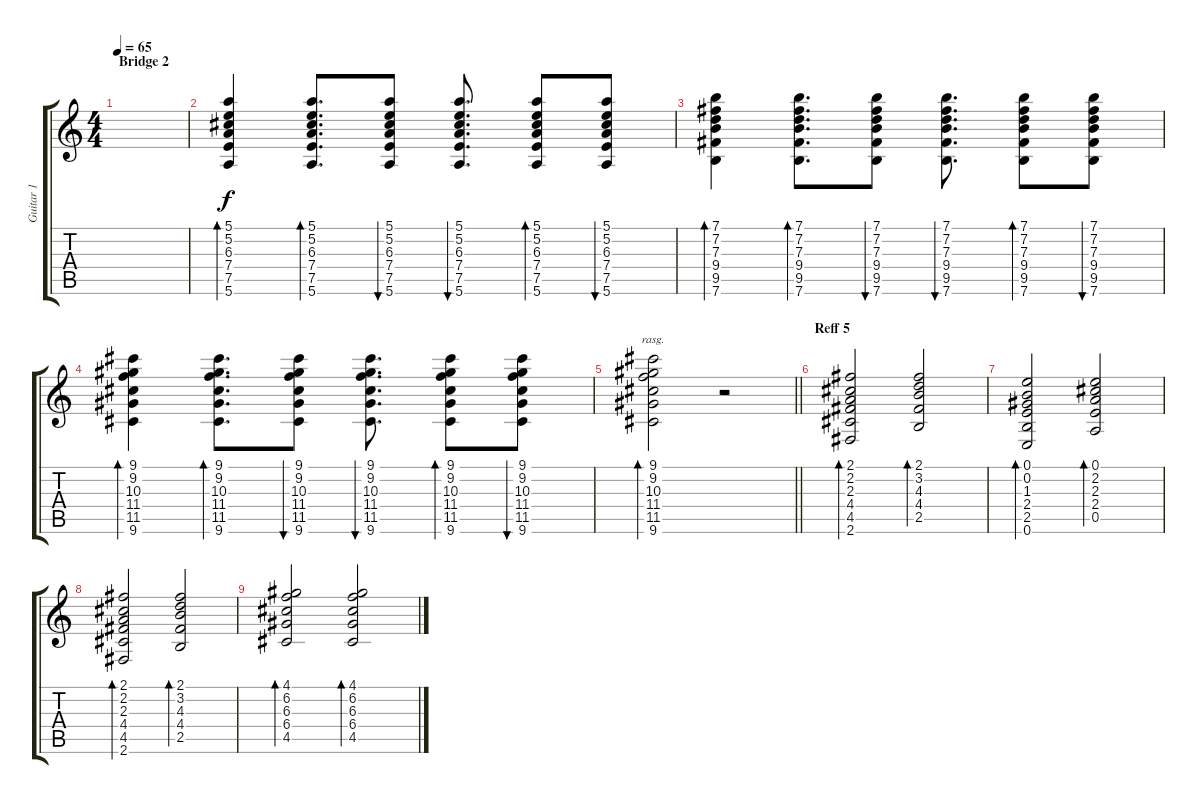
\track ("Guitar 1" "Guitar 1") {instrument overdrivenguitar}
\staff {score tabs}
\tuning (E4 B3 G3 D3 A2 E2) {hide}
\ts (4 4)
\section ("" "Bridge 2")
\tempo 65
\clef g2
\ks c
|
(5.1 5.2 6.3 7.4 7.5 5.6).4{bd 30 volume 9 balance 13 instrument acousticguitarsteel} (5.1 5.2 6.3 7.4 7.5 5.6).8{d bd 30} (5.1 5.2 6.3 7.4 7.5 5.6).8{bu 30} (5.1 5.2 6.3 7.4 7.5 5.6).8{d bu 30} (5.1 5.2 6.3 7.4 7.5 5.6).8{bd 30} (5.1 5.2 6.3 7.4 7.5 5.6).8{bu 30} |
(7.1 7.2 7.3 9.4 9.5 7.6).4{bd 30} (7.1 7.2 7.3 9.4 9.5 7.6).8{d bd 30} (7.1 7.2 7.3 9.4 9.5 7.6).8{bu 30} (7.1 7.2 7.3 9.4 9.5 7.6).8{d bu 30} (7.1 7.2 7.3 9.4 9.5 7.6).8{bd 30} (7.1 7.2 7.3 9.4 9.5 7.6).8{bu 30} |
(9.1 9.2 10.3 11.4 11.5 9.6).4{bd 30} (9.1 9.2 10.3 11.4 11.5 9.6).8{d bd 30} (9.1 9.2 10.3 11.4 11.5 9.6).8{bu 30} (9.1 9.2 10.3 11.4 11.5 9.6).8{d bu 30} (9.1 9.2 10.3 11.4 11.5 9.6).8{bd 30} (9.1 9.2 10.3 11.4 11.5 9.6).8{bu 30} |
\barLineRight lightlight
(9.1 9.2 10.3 11.4 11.5 9.6).2{bd 60 rasg ii} r.2 |
\section ("" "Reff 5")
(2.1 2.2 2.3 4.4 4.5 2.6).2{bd 120} (2.1 3.2 4.3 4.4 2.5).2{bd 120} |
(0.1 0.2 1.3 2.4 2.5 0.6).2{bd 120} (0.1 2.2 2.3 2.4 0.5).2{bd 120} |
(2.1 2.2 2.3 4.4 4.5 2.6).2{bd 120} (2.1 3.2 4.3 4.4 2.5).2{bd 120} |
(4.1 6.2 6.3 6.4 4.5).2{bd 120} (4.1 6.2 6.3 6.4 4.5).2{bd 120}
